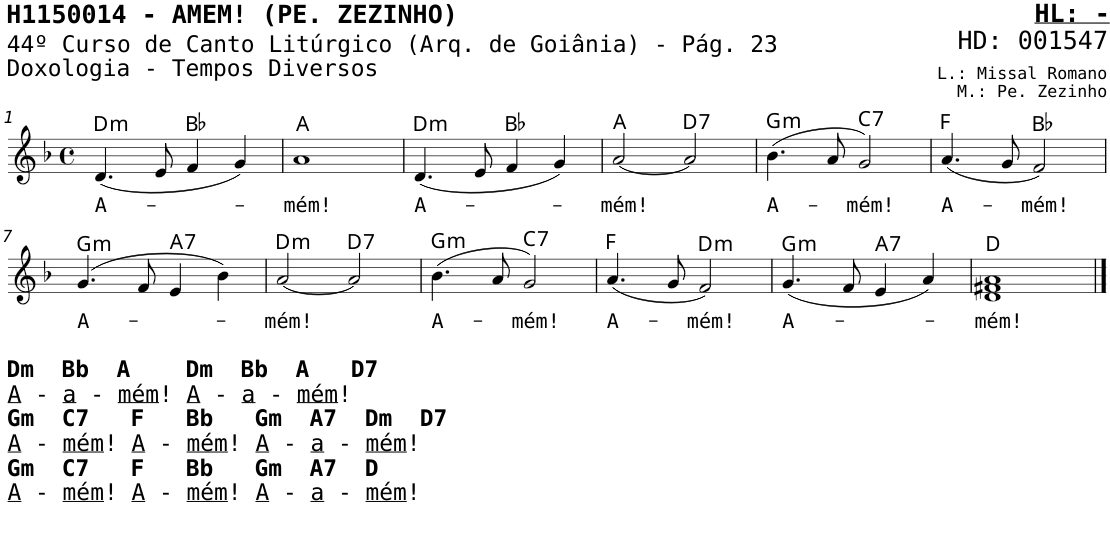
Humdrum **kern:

**kern	**text	**harte
*part1	*part1	*part1
*staff1	*staff1	*
*I"Voz	*	*
*I'V	*	*
*stria5	*	*
*clefG2	*	*
*k[b-]	*	*
*M4/4	*	*
*met(c)	*	*
=1	=1	=1
!	!LO:LY:b	!LO:H:kt=m
(4.d/	A-	D:min
8e/	.	.
4f/	.	Bb:maj
4g/)	.	.
=2	=2	=2
!	!LO:LY:b	!
1a	-mém!	A:maj
=3	=3	=3
!	!LO:LY:b	!LO:H:kt=m
(4.d/	A-	D:min
8e/	.	.
4f/	.	Bb:maj
4g/)	.	.
=4	=4	=4
!	!LO:LY:b	!
[2a/	-mém!	A:maj
!	!	!LO:H:kt=7
2a/]	.	D:7
=5	=5	=5
!	!LO:LY:b	!LO:H:kt=m
(4.b-\	A-	G:min
8a/	.	.
!	!LO:LY:b	!LO:H:kt=7
2g/)	-mém!	C:7
=6	=6	=6
!	!LO:LY:b	!
(4.a/	A-	F:maj
8g/	.	.
!	!LO:LY:b	!
2f/)	-mém!	Bb:maj
!!LO:LB:g=z
=7	=7	=7
!LO:TX:b:B:t=Dm  Bb  A    Dm  Bb  A   D7	!	!
!LO:TX:b:t=A	!	!
!LO:TX:b:t=-	!	!
!LO:TX:b:t=a	!	!
!LO:TX:b:t=-	!	!
!LO:TX:b:t=mém	!	!
!LO:TX:b:t=!	!	!
!LO:TX:b:t=A	!	!
!LO:TX:b:t=-	!	!
!LO:TX:b:t=a	!	!
!LO:TX:b:t=-	!	!
!LO:TX:b:t=mém	!	!
!LO:TX:b:t=!	!	!
!LO:TX:b:B:t=Gm  C7   F   Bb   Gm  A7  Dm  D7	!	!
!LO:TX:b:t=A	!	!
!LO:TX:b:t=-	!	!
!LO:TX:b:t=mém	!	!
!LO:TX:b:t=!	!	!
!LO:TX:b:t=A	!	!
!LO:TX:b:t=-	!	!
!LO:TX:b:t=mém	!	!
!LO:TX:b:t=!	!	!
!LO:TX:b:t=A	!	!
!LO:TX:b:t=-	!	!
!LO:TX:b:t=a	!	!
!LO:TX:b:t=-	!	!
!LO:TX:b:t=mém	!	!
!LO:TX:b:t=!	!	!
!LO:TX:b:B:t=Gm  C7   F   Bb   Gm  A7  D	!	!
!LO:TX:b:t=A	!	!
!LO:TX:b:t=-	!	!
!LO:TX:b:t=mém	!	!
!LO:TX:b:t=!	!	!
!LO:TX:b:t=A	!	!
!LO:TX:b:t=-	!	!
!LO:TX:b:t=mém	!	!
!LO:TX:b:t=!	!	!
!LO:TX:b:t=A	!	!
!LO:TX:b:t=-	!	!
!LO:TX:b:t=a	!	!
!LO:TX:b:t=-	!	!
!LO:TX:b:t=mém	!	!
!LO:TX:b:t=!	!	!
!	!LO:LY:b	!LO:H:kt=m
(4.g/	A-	G:min
8f/	.	.
!	!	!LO:H:kt=7
4e/	.	A:7
4b-\)	.	.
=8	=8	=8
!	!LO:LY:b	!LO:H:kt=m
[2a/	-mém!	D:min
!	!	!LO:H:kt=7
2a/]	.	D:7
=9	=9	=9
!	!LO:LY:b	!LO:H:kt=m
(4.b-\	A-	G:min
8a/	.	.
!	!LO:LY:b	!LO:H:kt=7
2g/)	-mém!	C:7
=10	=10	=10
!	!LO:LY:b	!
(4.a/	A-	F:maj
8g/	.	.
!	!LO:LY:b	!LO:H:kt=m
2f/)	-mém!	D:min
=11	=11	=11
!	!LO:LY:b	!LO:H:kt=m
(4.g/	A-	G:min
8f/	.	.
!	!	!LO:H:kt=7
4e/	.	A:7
4a/)	.	.
=12	=12	=12
!	!LO:LY:b	!
1d 1f#X 1a	-mém!	D:maj
==	==	==
*-	*-	*-
